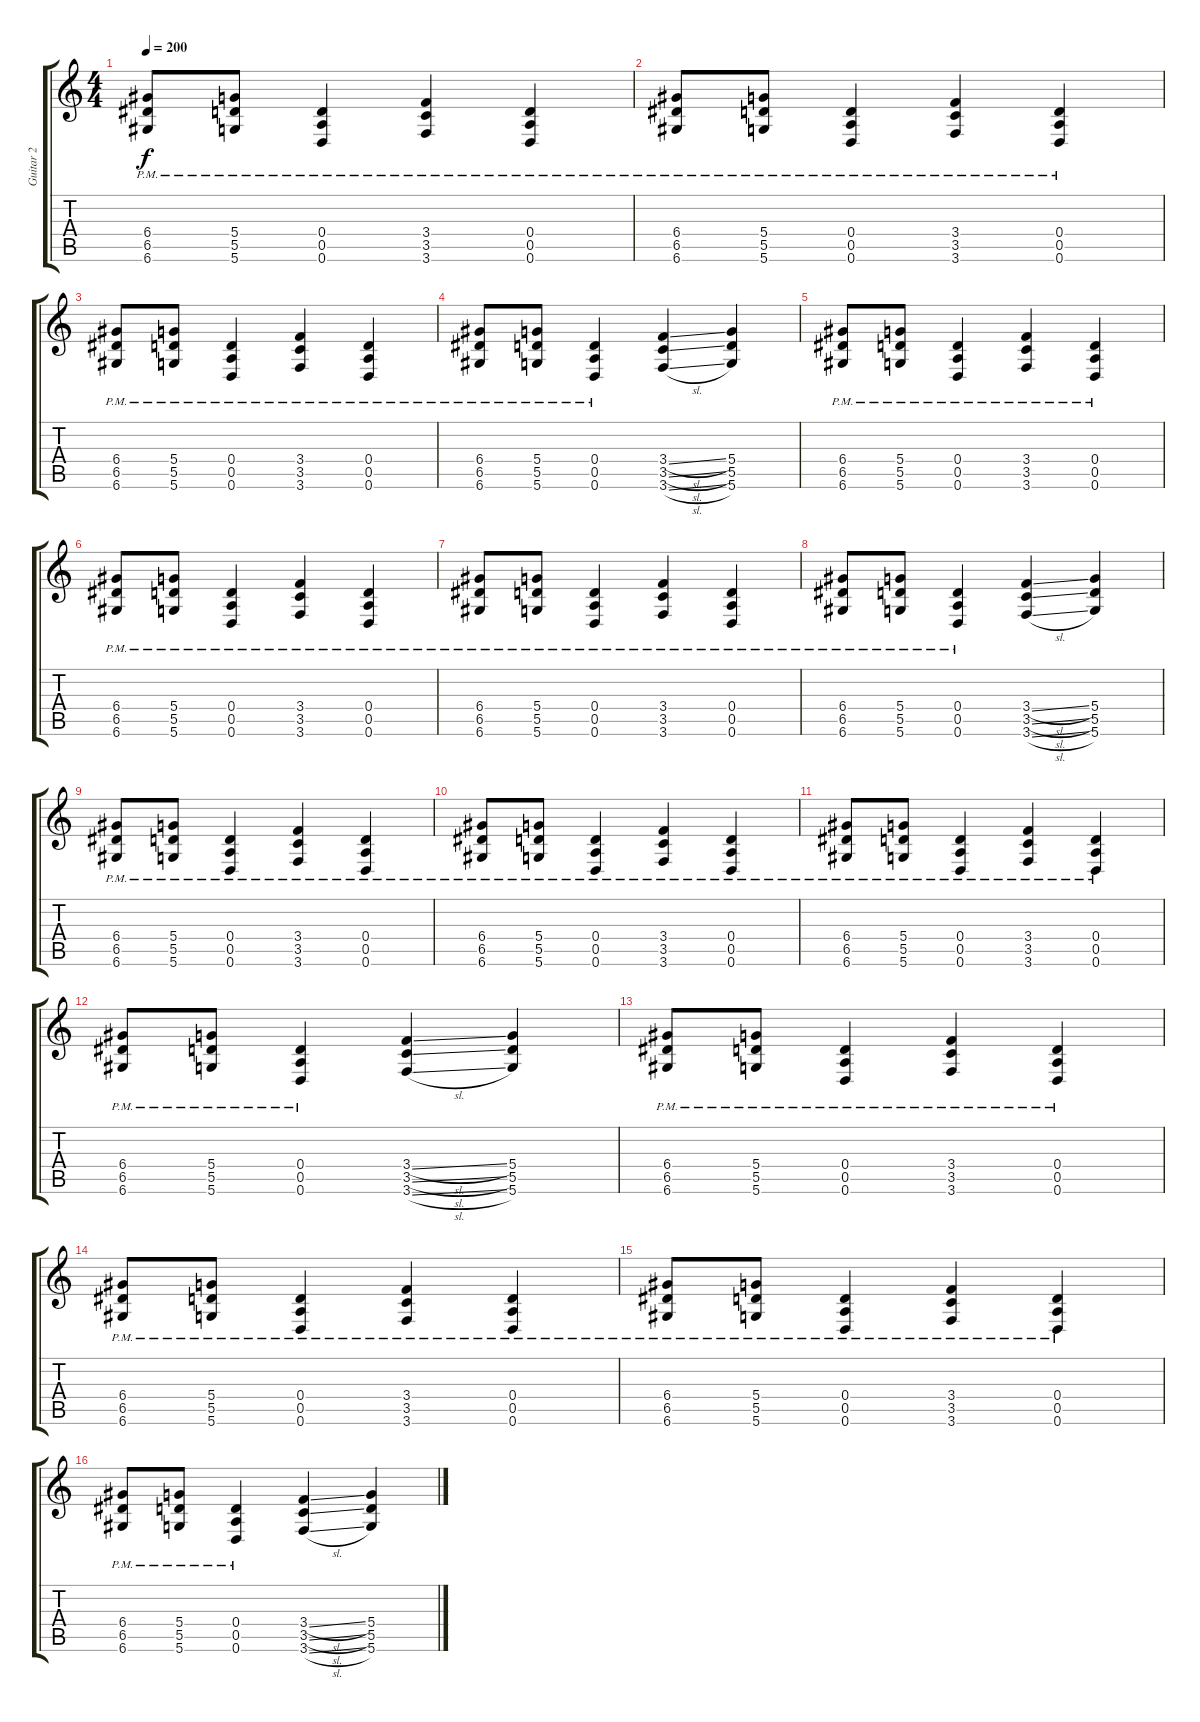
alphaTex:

\track ("Guitar 2" "Guitar 2") {instrument distortionguitar}
\staff {score tabs}
\tuning (E4 B3 G3 D3 A2 D2) {hide}
\ts (4 4)
\tempo 200
\clef g2
\ks c
(6.4{pm} 6.5{pm} 6.6{pm}).8{dy f} (5.4{pm} 5.5{pm} 5.6{pm}).8 (0.4{pm} 0.5{pm} 0.6{pm}).4 (3.4{pm} 3.5{pm} 3.6{pm}).4 (0.4{pm} 0.5{pm} 0.6{pm}).4 |
(6.4{pm} 6.5{pm} 6.6{pm}).8 (5.4{pm} 5.5{pm} 5.6{pm}).8 (0.4{pm} 0.5{pm} 0.6{pm}).4 (3.4{pm} 3.5{pm} 3.6{pm}).4 (0.4{pm} 0.5{pm} 0.6{pm}).4 |
(6.4{pm} 6.5{pm} 6.6{pm}).8 (5.4{pm} 5.5{pm} 5.6{pm}).8 (0.4{pm} 0.5{pm} 0.6{pm}).4 (3.4{pm} 3.5{pm} 3.6{pm}).4 (0.4{pm} 0.5{pm} 0.6{pm}).4 |
(6.4{pm} 6.5{pm} 6.6{pm}).8 (5.4{pm} 5.5{pm} 5.6{pm}).8 (0.4{pm} 0.5{pm} 0.6{pm}).4 (3.4{sl} 3.5{sl} 3.6{sl}).4 (5.4 5.5 5.6).4 |
(6.4{pm} 6.5{pm} 6.6{pm}).8 (5.4{pm} 5.5{pm} 5.6{pm}).8 (0.4{pm} 0.5{pm} 0.6{pm}).4 (3.4{pm} 3.5{pm} 3.6{pm}).4 (0.4{pm} 0.5{pm} 0.6{pm}).4 |
(6.4{pm} 6.5{pm} 6.6{pm}).8 (5.4{pm} 5.5{pm} 5.6{pm}).8 (0.4{pm} 0.5{pm} 0.6{pm}).4 (3.4{pm} 3.5{pm} 3.6{pm}).4 (0.4{pm} 0.5{pm} 0.6{pm}).4 |
(6.4{pm} 6.5{pm} 6.6{pm}).8 (5.4{pm} 5.5{pm} 5.6{pm}).8 (0.4{pm} 0.5{pm} 0.6{pm}).4 (3.4{pm} 3.5{pm} 3.6{pm}).4 (0.4{pm} 0.5{pm} 0.6{pm}).4 |
(6.4{pm} 6.5{pm} 6.6{pm}).8 (5.4{pm} 5.5{pm} 5.6{pm}).8 (0.4{pm} 0.5{pm} 0.6{pm}).4 (3.4{sl} 3.5{sl} 3.6{sl}).4 (5.4 5.5 5.6).4 |
(6.4{pm} 6.5{pm} 6.6{pm}).8 (5.4{pm} 5.5{pm} 5.6{pm}).8 (0.4{pm} 0.5{pm} 0.6{pm}).4 (3.4{pm} 3.5{pm} 3.6{pm}).4 (0.4{pm} 0.5{pm} 0.6{pm}).4 |
(6.4{pm} 6.5{pm} 6.6{pm}).8 (5.4{pm} 5.5{pm} 5.6{pm}).8 (0.4{pm} 0.5{pm} 0.6{pm}).4 (3.4{pm} 3.5{pm} 3.6{pm}).4 (0.4{pm} 0.5{pm} 0.6{pm}).4 |
(6.4{pm} 6.5{pm} 6.6{pm}).8 (5.4{pm} 5.5{pm} 5.6{pm}).8 (0.4{pm} 0.5{pm} 0.6{pm}).4 (3.4{pm} 3.5{pm} 3.6{pm}).4 (0.4{pm} 0.5{pm} 0.6{pm}).4 |
(6.4{pm} 6.5{pm} 6.6{pm}).8 (5.4{pm} 5.5{pm} 5.6{pm}).8 (0.4{pm} 0.5{pm} 0.6{pm}).4 (3.4{sl} 3.5{sl} 3.6{sl}).4 (5.4 5.5 5.6).4 |
(6.4{pm} 6.5{pm} 6.6{pm}).8 (5.4{pm} 5.5{pm} 5.6{pm}).8 (0.4{pm} 0.5{pm} 0.6{pm}).4 (3.4{pm} 3.5{pm} 3.6{pm}).4 (0.4{pm} 0.5{pm} 0.6{pm}).4 |
(6.4{pm} 6.5{pm} 6.6{pm}).8 (5.4{pm} 5.5{pm} 5.6{pm}).8 (0.4{pm} 0.5{pm} 0.6{pm}).4 (3.4{pm} 3.5{pm} 3.6{pm}).4 (0.4{pm} 0.5{pm} 0.6{pm}).4 |
(6.4{pm} 6.5{pm} 6.6{pm}).8 (5.4{pm} 5.5{pm} 5.6{pm}).8 (0.4{pm} 0.5{pm} 0.6{pm}).4 (3.4{pm} 3.5{pm} 3.6{pm}).4 (0.4{pm} 0.5{pm} 0.6{pm}).4 |
(6.4{pm} 6.5{pm} 6.6{pm}).8 (5.4{pm} 5.5{pm} 5.6{pm}).8 (0.4{pm} 0.5{pm} 0.6{pm}).4 (3.4{sl} 3.5{sl} 3.6{sl}).4 (5.4 5.5 5.6).4
